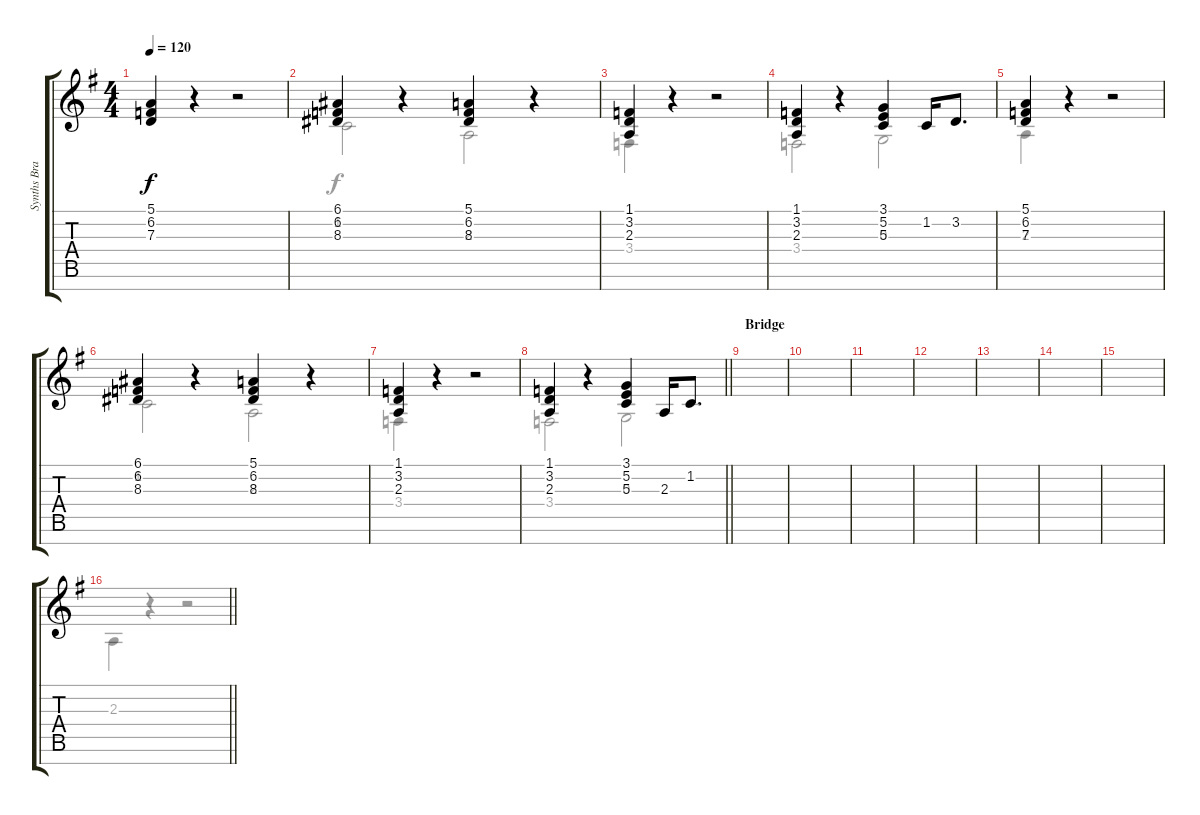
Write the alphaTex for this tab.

\track ("Synths Brass" "Synths Bra") {instrument synthbrass1}
\staff {score tabs}
\tuning (E4 B3 G3 D3 A2 E2 B1) {hide}
\voice
\ts (4 4)
\tempo 120
\clef g2
\ks g
(5.1 6.2 7.3).4{dy f} r.4 r.2 |
(6.1 6.2 8.3).4 r.4 (5.1 6.2 8.3).4 r.4 |
(1.1 3.2 2.3).4 r.4 r.2 |
(1.1 3.2 2.3).4 r.4 (3.1 5.2 5.3).4 1.2.16 3.2.8{d} |
(5.1 6.2 7.3).4 r.4 r.2 |
(6.1 6.2 8.3).4 r.4 (5.1 6.2 8.3).4 r.4 |
(1.1 3.2 2.3).4 r.4 r.2 |
\barLineRight lightlight
(1.1 3.2 2.3).4 r.4 (3.1 5.2 5.3).4 2.3.16 1.2.8{d} |
\section ("" "Bridge")
|
|
|
|
|
|
|
\barLineRight lightlight
\voice
\clef g2
\ottava regular
\simile none
\ks g
2.3.4{dy f} r.4 r.2 |
1.2.2 2.3.2 |
3.4.4 r.4 r.2 |
3.4.2 0.3.2 |
2.3.4 r.4 r.2 |
1.2.2 2.3.2 |
3.4.4 r.4 r.2 |
\barLineRight lightlight
3.4.2 0.3.2 |
|
|
|
|
|
|
|
\barLineRight lightlight
